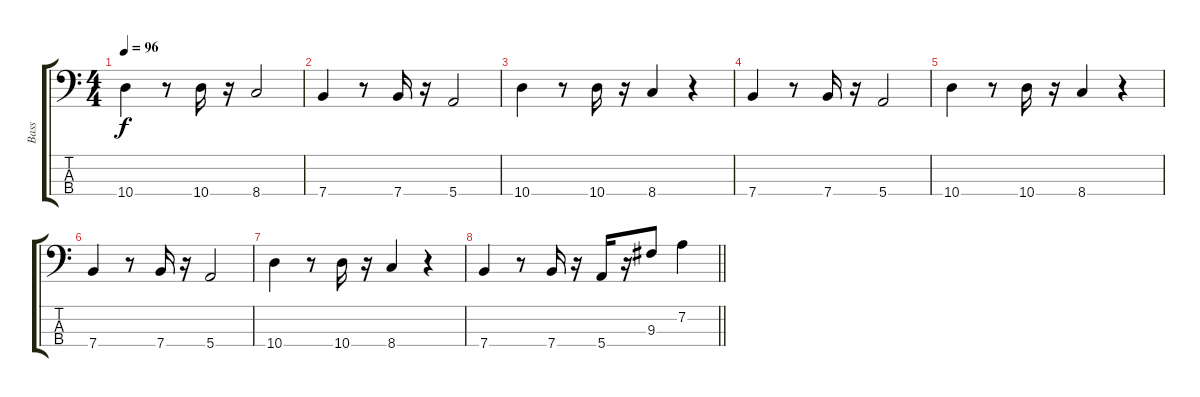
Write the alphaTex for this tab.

\track ("Bass" "Bass") {instrument electricbassfinger}
\staff {score tabs}
\tuning (G2 D2 A1 E1) {hide}
\ts (4 4)
\tempo 96
\clef f4
\ks c
10.4.4{dy f} r.8 10.4.16 r.16 8.4.2 |
7.4.4 r.8 7.4.16 r.16 5.4.2 |
10.4.4 r.8 10.4.16 r.16 8.4.4 r.4 |
7.4.4 r.8 7.4.16 r.16 5.4.2 |
10.4.4 r.8 10.4.16 r.16 8.4.4 r.4 |
7.4.4 r.8 7.4.16 r.16 5.4.2 |
10.4.4 r.8 10.4.16 r.16 8.4.4 r.4 |
\barLineRight lightlight
7.4.4 r.8 7.4.16 r.16 5.4.16 r.16 9.3.8 7.2.4
